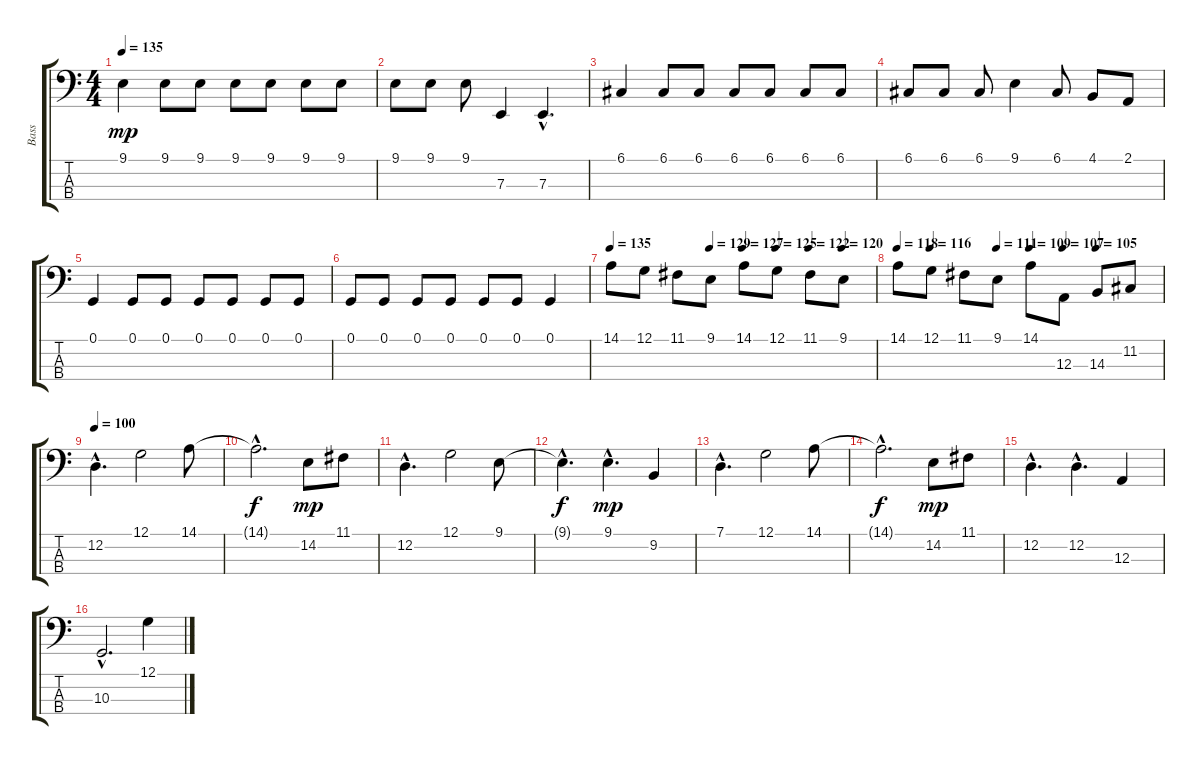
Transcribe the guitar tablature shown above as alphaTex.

\track ("Bass            " "Bass      ") {instrument acousticgrandpiano}
\staff {score tabs}
\tuning (G2 D2 A1 E1) {hide}
\ts (4 4)
\tempo 135
\clef f4
\ks c
9.1.4{dy mp} 9.1.8 9.1.8 9.1.8 9.1.8 9.1.8 9.1.8 |
9.1.8 9.1.8 9.1.8 7.3.4 7.3{hac}.4{d} |
6.1.4 6.1.8 6.1.8 6.1.8 6.1.8 6.1.8 6.1.8 |
6.1.8 6.1.8 6.1.8 9.1.4 6.1.8 4.1.8 2.1.8 |
0.1.4 0.1.8 0.1.8 0.1.8 0.1.8 0.1.8 0.1.8 |
0.1.8 0.1.8 0.1.8 0.1.8 0.1.8 0.1.8 0.1.4 |
\tempo 135
\tempo (129 0.375)
\tempo (127 0.5)
\tempo (125 0.625)
\tempo (122 0.75)
\tempo (120 0.875)
14.1.8 12.1.8 11.1.8 9.1.8 14.1.8 12.1.8 11.1.8 9.1.8 |
\tempo 118
\tempo (116 0.125)
\tempo (111 0.375)
\tempo (109 0.5)
\tempo (107 0.625)
\tempo (105 0.75)
14.1.8 12.1.8 11.1.8 9.1.8 14.1.8 12.3.8 14.3.8 11.2.8 |
\tempo 100
12.2{hac}.4{d} 12.1.2 14.1.8 |
14.1{hac t}.2{d dy f} 14.2.8{dy mp} 11.1.8 |
12.2{hac}.4{d} 12.1.2 9.1.8 |
9.1{hac t}.4{d dy f} 9.1{hac}.4{d dy mp} 9.2.4 |
7.1{hac}.4{d} 12.1.2 14.1.8 |
14.1{hac t}.2{d dy f} 14.2.8{dy mp} 11.1.8 |
12.2{hac}.4{d} 12.2{hac}.4{d} 12.3.4 |
10.3{hac}.2{d} 12.1.4
